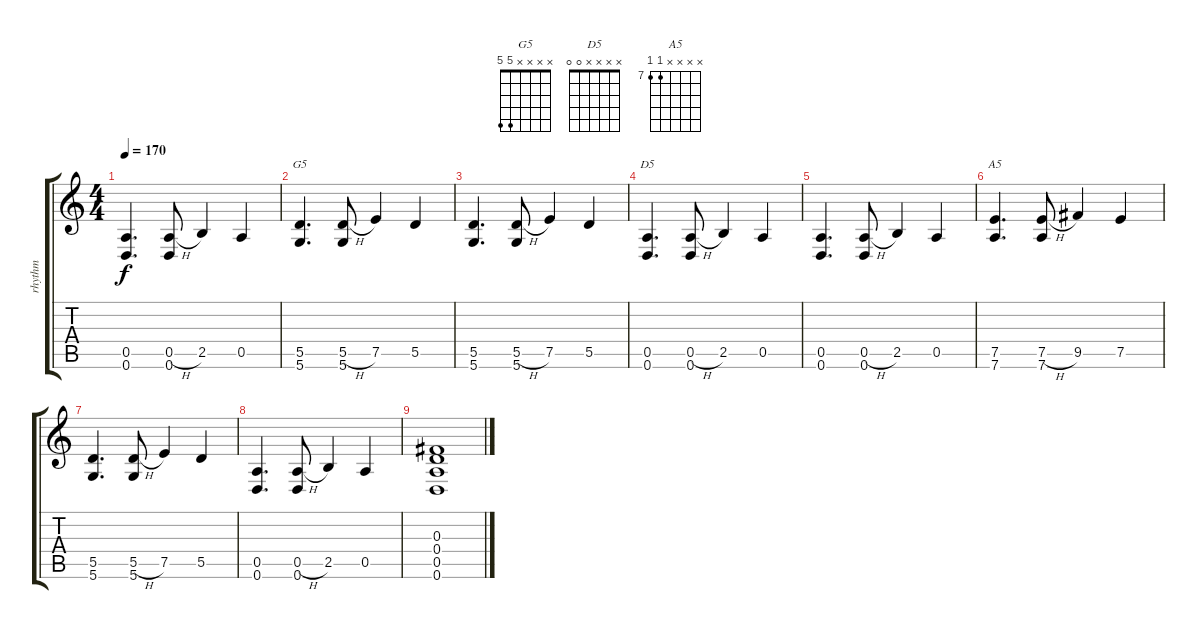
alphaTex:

\track ("rhythm" "rhythm") {instrument electricguitarjazz}
\staff {score tabs}
\tuning (D4 A3 Gb3 D3 A2 D2) {hide}
\chord ("G5" x x x x 5 5)
\chord ("D5" x x x x 0 0)
\chord ("A5" x x x x 7 7) {firstfret 7}
\ts (4 4)
\tempo 170
\clef g2
\ks c
(0.5 0.6).4{d dy f} (0.5{h} 0.6).8 2.5.4 0.5.4 |
(5.5 5.6).4{d ch "G5"} (5.5{h} 5.6).8 7.5.4 5.5.4 |
(5.5 5.6).4{d} (5.5{h} 5.6).8 7.5.4 5.5.4 |
(0.5 0.6).4{d ch "D5"} (0.5{h} 0.6).8 2.5.4 0.5.4 |
(0.5 0.6).4{d} (0.5{h} 0.6).8 2.5.4 0.5.4 |
(7.5 7.6).4{d ch "A5"} (7.5{h} 7.6).8 9.5.4 7.5.4 |
(5.5 5.6).4{d} (5.5{h} 5.6).8 7.5.4 5.5.4 |
(0.5 0.6).4{d} (0.5{h} 0.6).8 2.5.4 0.5.4 |
(0.3 0.4 0.5 0.6).1
